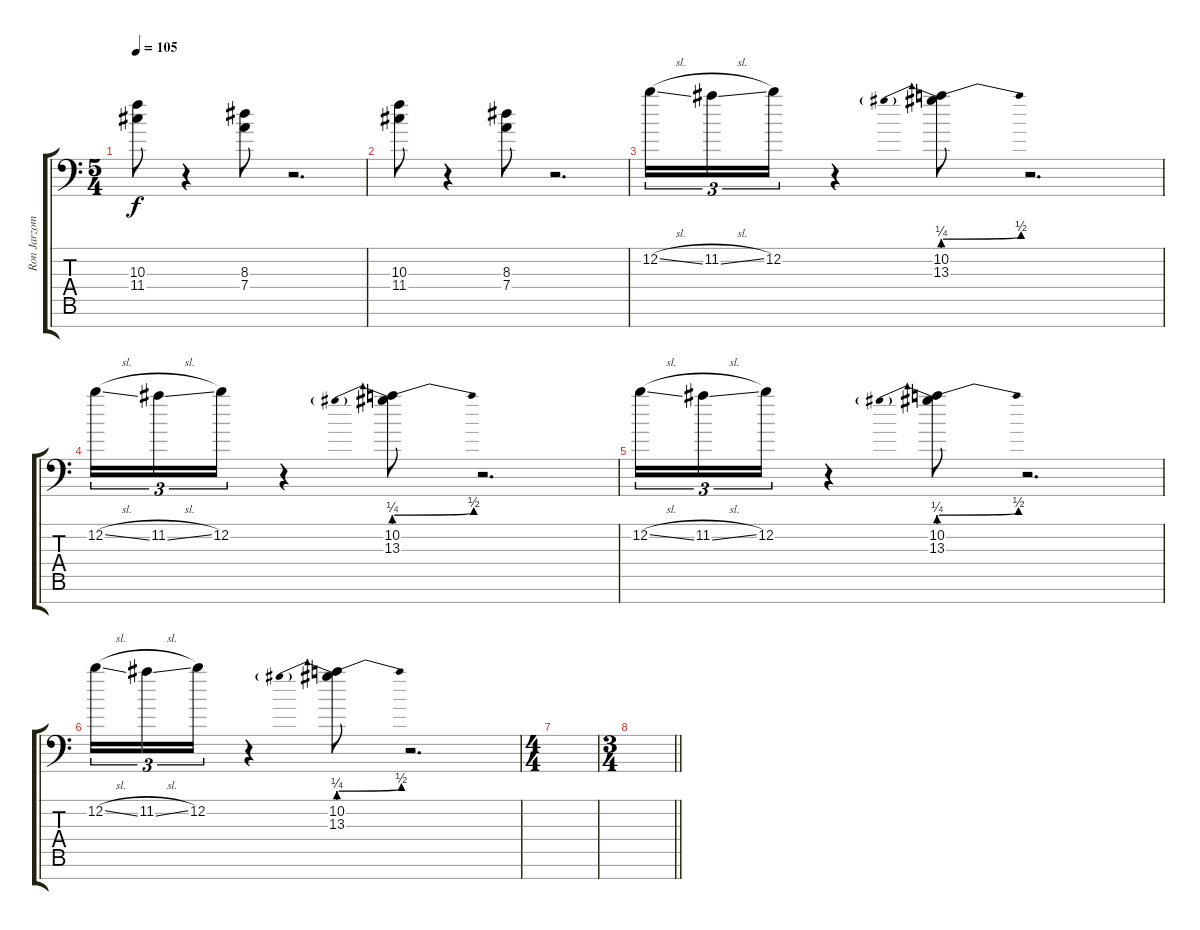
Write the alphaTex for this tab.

\track ("Ron Jarzombek - Lead 1" "Ron Jarzom") {instrument electricguitarjazz}
\staff {score tabs}
\tuning (E4 B3 G3 D3 A2 E2 A1) {hide}
\ts (5 4)
\tempo 105
\clef f4
\ks c
(10.3 11.4).8{dy f} r.4 (8.3 7.4).8 r.2{d} |
(10.3 11.4).8 r.4 (8.3 7.4).8 r.2{d} |
12.2{sl}.16{tu (3 2) volume 13} 11.2{sl}.16{tu (3 2)} 12.2.16{tu (3 2)} r.4 (10.2 13.3{be (prebendbend 0 1 60 2)}).8 r.2{d} |
12.2{sl}.16{tu (3 2)} 11.2{sl}.16{tu (3 2)} 12.2.16{tu (3 2)} r.4 (10.2 13.3{be (prebendbend 0 1 60 2)}).8 r.2{d} |
12.2{sl}.16{tu (3 2)} 11.2{sl}.16{tu (3 2)} 12.2.16{tu (3 2)} r.4 (10.2 13.3{be (prebendbend 0 1 60 2)}).8 r.2{d} |
12.2{sl}.16{tu (3 2)} 11.2{sl}.16{tu (3 2)} 12.2.16{tu (3 2)} r.4 (10.2 13.3{be (prebendbend 0 1 60 2)}).8 r.2{d} |
\ts (4 4)
|
\ts (3 4)
\barLineRight lightlight
